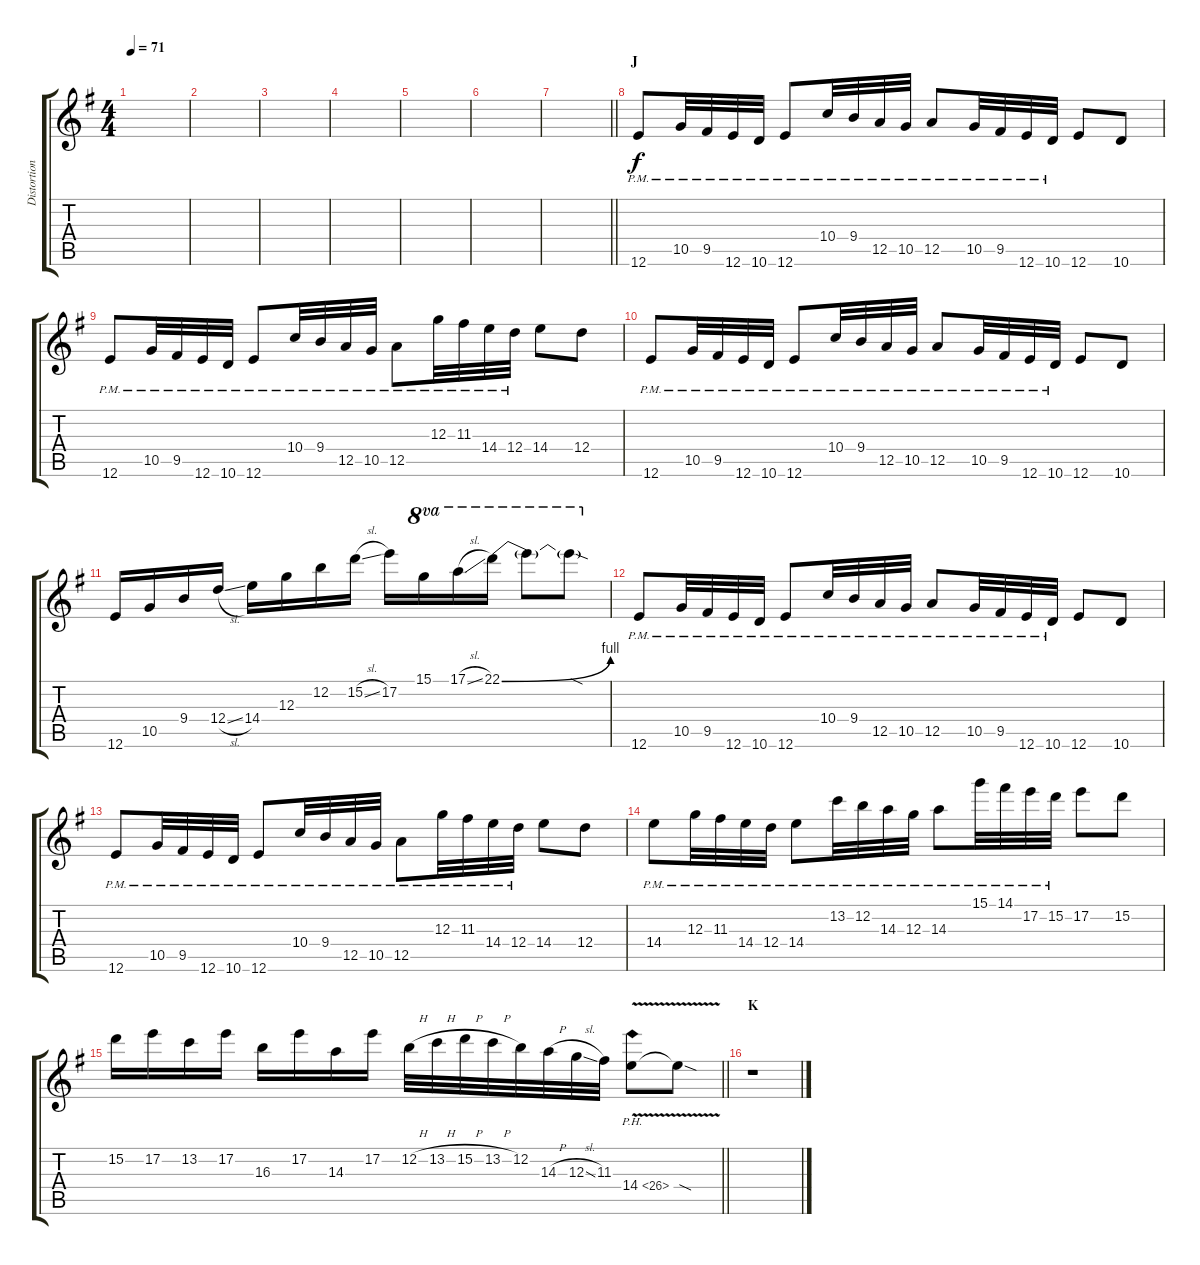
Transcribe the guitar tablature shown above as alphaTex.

\track ("Distortion 5" "Distortion") {instrument distortionguitar}
\staff {score tabs}
\tuning (E4 B3 G3 D3 A2 E2) {hide}
\ts (4 4)
\tempo 71
\clef g2
\ks g
|
|
|
|
|
|
\barLineRight lightlight
|
\section ("" "J")
12.6{pm}.8 10.5{pm}.32 9.5{pm}.32 12.6{pm}.32 10.6{pm}.32 12.6{pm}.8 10.4{pm}.32 9.4{pm}.32 12.5{pm}.32 10.5{pm}.32 12.5{pm}.8 10.5{pm}.32 9.5{pm}.32 12.6{pm}.32 10.6{pm}.32 12.6.8 10.6.8 |
12.6{pm}.8 10.5{pm}.32 9.5{pm}.32 12.6{pm}.32 10.6{pm}.32 12.6{pm}.8 10.4{pm}.32 9.4{pm}.32 12.5{pm}.32 10.5{pm}.32 12.5{pm}.8 12.3{pm}.32 11.3{pm}.32 14.4{pm}.32 12.4{pm}.32 14.4.8 12.4.8 |
12.6{pm}.8 10.5{pm}.32 9.5{pm}.32 12.6{pm}.32 10.6{pm}.32 12.6{pm}.8 10.4{pm}.32 9.4{pm}.32 12.5{pm}.32 10.5{pm}.32 12.5{pm}.8 10.5{pm}.32 9.5{pm}.32 12.6{pm}.32 10.6{pm}.32 12.6.8 10.6.8 |
12.6.16 10.5.16 9.4.16 12.4{sl}.16 14.4.16 12.3.16 12.2.16 15.2{sl}.16 17.2.16 15.1.16{ot 8va} 17.1{sl}.16{ot 8va} 22.1{be (bend 0 0 60 4)}.16{ot 8va} 22.1{t}.8{ot 8va} 22.1{sod t}.8{ot 8va} |
12.6{pm}.8 10.5{pm}.32 9.5{pm}.32 12.6{pm}.32 10.6{pm}.32 12.6{pm}.8 10.4{pm}.32 9.4{pm}.32 12.5{pm}.32 10.5{pm}.32 12.5{pm}.8 10.5{pm}.32 9.5{pm}.32 12.6{pm}.32 10.6{pm}.32 12.6.8 10.6.8 |
12.6{pm}.8 10.5{pm}.32 9.5{pm}.32 12.6{pm}.32 10.6{pm}.32 12.6{pm}.8 10.4{pm}.32 9.4{pm}.32 12.5{pm}.32 10.5{pm}.32 12.5{pm}.8 12.3{pm}.32 11.3{pm}.32 14.4{pm}.32 12.4{pm}.32 14.4.8 12.4.8 |
14.4{pm}.8 12.3{pm}.32 11.3{pm}.32 14.4{pm}.32 12.4{pm}.32 14.4{pm}.8 13.2{pm}.32 12.2{pm}.32 14.3{pm}.32 12.3{pm}.32 14.3{pm}.8 15.1{pm}.32 14.1{pm}.32 17.2{pm}.32 15.2{pm}.32 17.2.8 15.2.8 |
\barLineRight lightlight
15.2.16 17.2.16 13.2.16 17.2.16 16.3.16 17.2.16 14.3.16 17.2.16 12.2{h}.32 13.2{h}.32 15.2{h}.32 13.2{h}.32 12.2.32 14.3{h}.32 12.3{sl}.32 11.3.32 14.4{ph 12 v}.8 14.4{sod t}.8 |
\section ("" "K")
r.1
